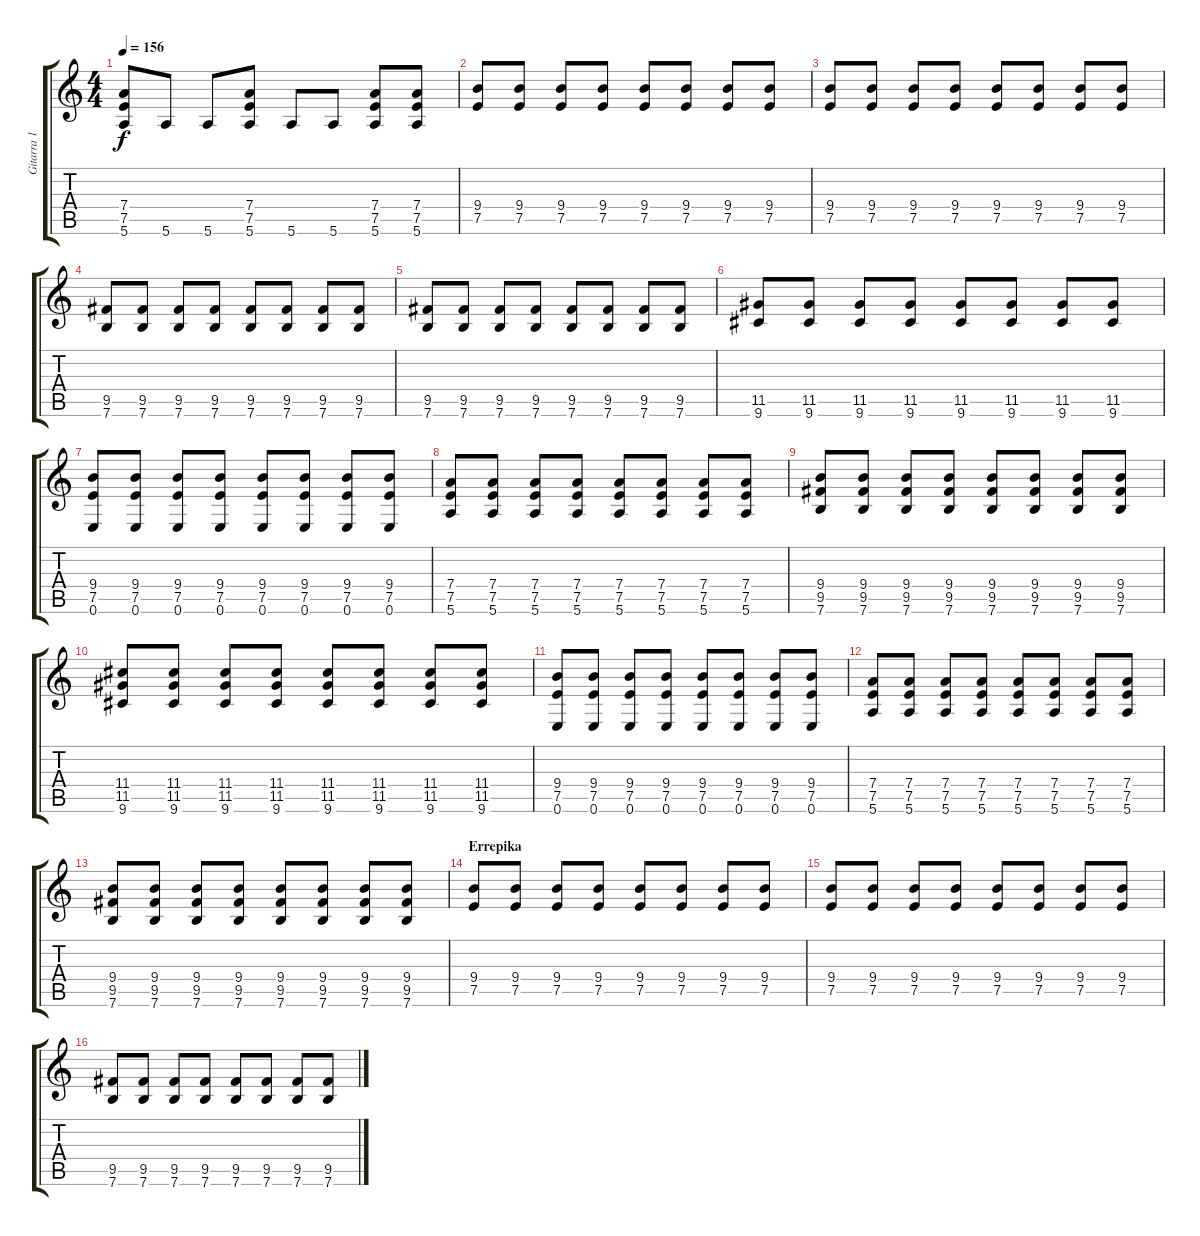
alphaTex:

\track ("Gitarra 1" "Gitarra 1") {instrument overdrivenguitar}
\staff {score tabs}
\tuning (E4 B3 G3 D3 A2 E2) {hide}
\ts (4 4)
\tempo 156
\clef g2
\ks c
(7.4 7.5 5.6).8{dy f} 5.6.8 5.6.8 (7.4 7.5 5.6).8 5.6.8 5.6.8 (7.4 7.5 5.6).8 (7.4 7.5 5.6).8 |
(9.4 7.5).8 (9.4 7.5).8 (9.4 7.5).8 (9.4 7.5).8 (9.4 7.5).8 (9.4 7.5).8 (9.4 7.5).8 (9.4 7.5).8 |
(9.4 7.5).8 (9.4 7.5).8 (9.4 7.5).8 (9.4 7.5).8 (9.4 7.5).8 (9.4 7.5).8 (9.4 7.5).8 (9.4 7.5).8 |
(9.5 7.6).8 (9.5 7.6).8 (9.5 7.6).8 (9.5 7.6).8 (9.5 7.6).8 (9.5 7.6).8 (9.5 7.6).8 (9.5 7.6).8 |
(9.5 7.6).8 (9.5 7.6).8 (9.5 7.6).8 (9.5 7.6).8 (9.5 7.6).8 (9.5 7.6).8 (9.5 7.6).8 (9.5 7.6).8 |
(11.5 9.6).8 (11.5 9.6).8 (11.5 9.6).8 (11.5 9.6).8 (11.5 9.6).8 (11.5 9.6).8 (11.5 9.6).8 (11.5 9.6).8 |
(9.4 7.5 0.6).8 (9.4 7.5 0.6).8 (9.4 7.5 0.6).8 (9.4 7.5 0.6).8 (9.4 7.5 0.6).8 (9.4 7.5 0.6).8 (9.4 7.5 0.6).8 (9.4 7.5 0.6).8 |
(7.4 7.5 5.6).8 (7.4 7.5 5.6).8 (7.4 7.5 5.6).8 (7.4 7.5 5.6).8 (7.4 7.5 5.6).8 (7.4 7.5 5.6).8 (7.4 7.5 5.6).8 (7.4 7.5 5.6).8 |
(9.4 9.5 7.6).8 (9.4 9.5 7.6).8 (9.4 9.5 7.6).8 (9.4 9.5 7.6).8 (9.4 9.5 7.6).8 (9.4 9.5 7.6).8 (9.4 9.5 7.6).8 (9.4 9.5 7.6).8 |
(11.4 11.5 9.6).8 (11.4 11.5 9.6).8 (11.4 11.5 9.6).8 (11.4 11.5 9.6).8 (11.4 11.5 9.6).8 (11.4 11.5 9.6).8 (11.4 11.5 9.6).8 (11.4 11.5 9.6).8 |
(9.4 7.5 0.6).8 (9.4 7.5 0.6).8 (9.4 7.5 0.6).8 (9.4 7.5 0.6).8 (9.4 7.5 0.6).8 (9.4 7.5 0.6).8 (9.4 7.5 0.6).8 (9.4 7.5 0.6).8 |
(7.4 7.5 5.6).8 (7.4 7.5 5.6).8 (7.4 7.5 5.6).8 (7.4 7.5 5.6).8 (7.4 7.5 5.6).8 (7.4 7.5 5.6).8 (7.4 7.5 5.6).8 (7.4 7.5 5.6).8 |
(9.4 9.5 7.6).8 (9.4 9.5 7.6).8 (9.4 9.5 7.6).8 (9.4 9.5 7.6).8 (9.4 9.5 7.6).8 (9.4 9.5 7.6).8 (9.4 9.5 7.6).8 (9.4 9.5 7.6).8 |
\section ("" "Errepika")
(9.4 7.5).8 (9.4 7.5).8 (9.4 7.5).8 (9.4 7.5).8 (9.4 7.5).8 (9.4 7.5).8 (9.4 7.5).8 (9.4 7.5).8 |
(9.4 7.5).8 (9.4 7.5).8 (9.4 7.5).8 (9.4 7.5).8 (9.4 7.5).8 (9.4 7.5).8 (9.4 7.5).8 (9.4 7.5).8 |
(9.5 7.6).8 (9.5 7.6).8 (9.5 7.6).8 (9.5 7.6).8 (9.5 7.6).8 (9.5 7.6).8 (9.5 7.6).8 (9.5 7.6).8
